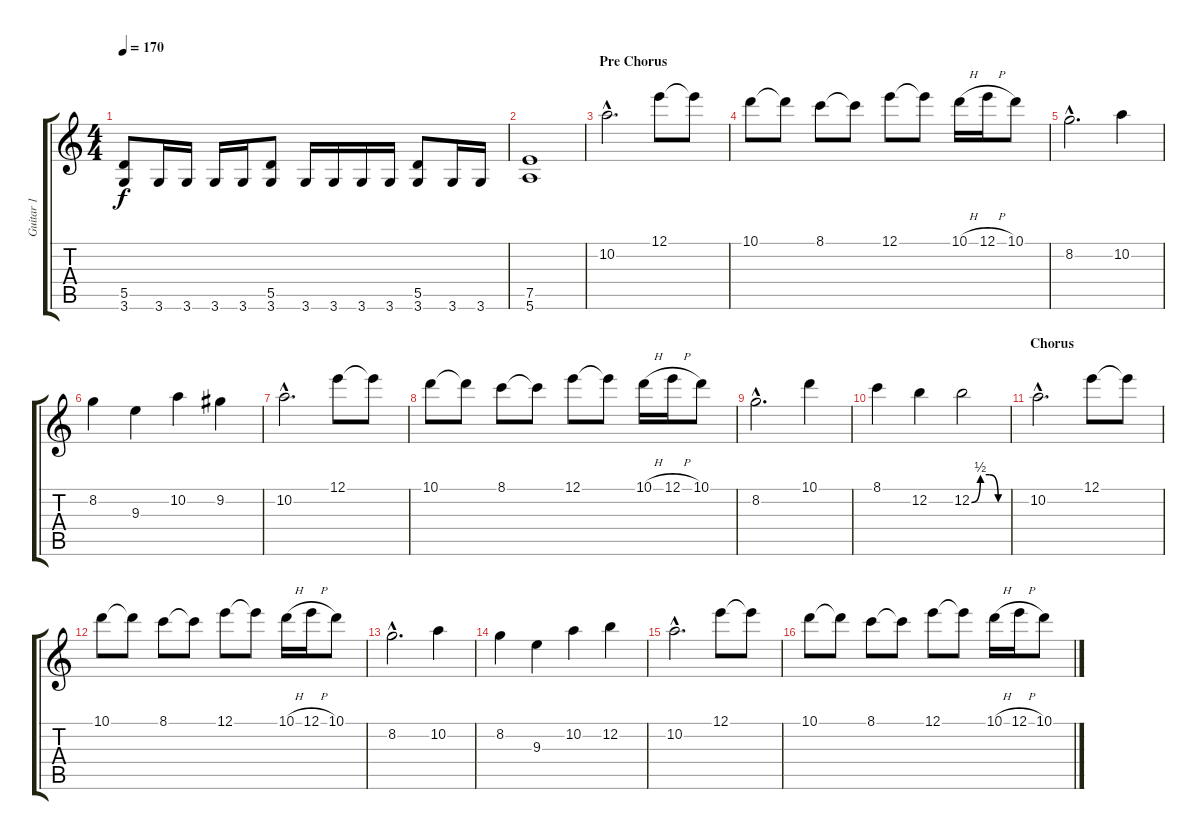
\track ("Guitar 1" "Guitar 1") {instrument distortionguitar}
\staff {score tabs}
\tuning (E4 B3 G3 D3 A2 E2) {hide}
\ts (4 4)
\tempo 170
\clef g2
\ks c
(5.5 3.6).8{dy f} 3.6.16 3.6.16 3.6.16 3.6.16 (5.5 3.6).8 3.6.16 3.6.16 3.6.16 3.6.16 (5.5 3.6).8 3.6.16 3.6.16 |
(7.5 5.6).1 |
\section ("" "Pre Chorus")
10.2{hac}.2{d} 12.1.8 12.1{t}.8 |
10.1.8 10.1{t}.8 8.1.8 8.1{t}.8 12.1.8 12.1{t}.8 10.1{h}.16 12.1{h}.16 10.1.8 |
8.2{hac}.2{d} 10.2.4 |
8.2.4 9.3.4 10.2.4 9.2.4 |
10.2{hac}.2{d} 12.1.8 12.1{t}.8 |
10.1.8 10.1{t}.8 8.1.8 8.1{t}.8 12.1.8 12.1{t}.8 10.1{h}.16 12.1{h}.16 10.1.8 |
8.2{hac}.2{d} 10.1.4 |
8.1.4 12.2.4 12.2{be (custom 0 0 15 2 30 2 45 0 60 0)}.2 |
\section ("" "Chorus")
10.2{hac}.2{d} 12.1.8 12.1{t}.8 |
10.1.8 10.1{t}.8 8.1.8 8.1{t}.8 12.1.8 12.1{t}.8 10.1{h}.16 12.1{h}.16 10.1.8 |
8.2{hac}.2{d} 10.2.4 |
8.2.4 9.3.4 10.2.4 12.2.4 |
10.2{hac}.2{d} 12.1.8 12.1{t}.8 |
10.1.8 10.1{t}.8 8.1.8 8.1{t}.8 12.1.8 12.1{t}.8 10.1{h}.16 12.1{h}.16 10.1.8
